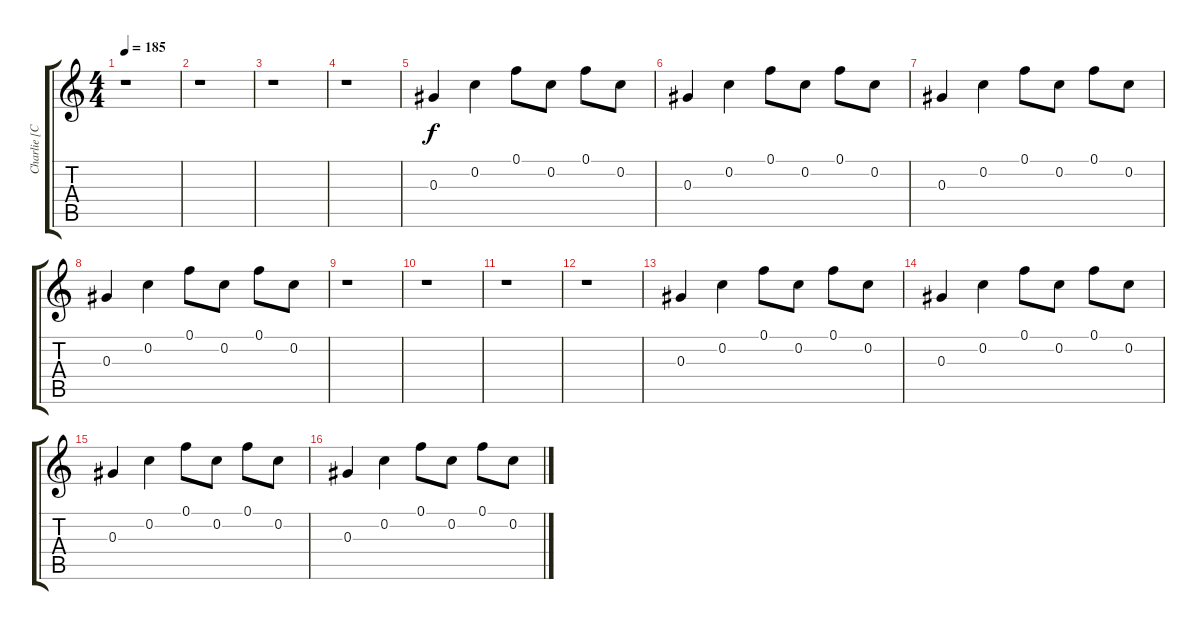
\track ("Charlie [Clean]" "Charlie [C") {instrument electricguitarjazz}
\staff {score tabs}
\tuning (F4 C4 Ab3 Db3 Ab2 Db2) {hide}
\ts (4 4)
\tempo 185
\clef g2
\ks c
r.1{dy f} |
r.1 |
r.1 |
r.1 |
0.3.4 0.2.4 0.1.8 0.2.8 0.1.8 0.2.8 |
0.3.4 0.2.4 0.1.8 0.2.8 0.1.8 0.2.8 |
0.3.4 0.2.4 0.1.8 0.2.8 0.1.8 0.2.8 |
0.3.4 0.2.4 0.1.8 0.2.8 0.1.8 0.2.8 |
r.1 |
r.1 |
r.1 |
r.1 |
0.3.4 0.2.4 0.1.8 0.2.8 0.1.8 0.2.8 |
0.3.4 0.2.4 0.1.8 0.2.8 0.1.8 0.2.8 |
0.3.4 0.2.4 0.1.8 0.2.8 0.1.8 0.2.8 |
0.3.4 0.2.4 0.1.8 0.2.8 0.1.8 0.2.8
